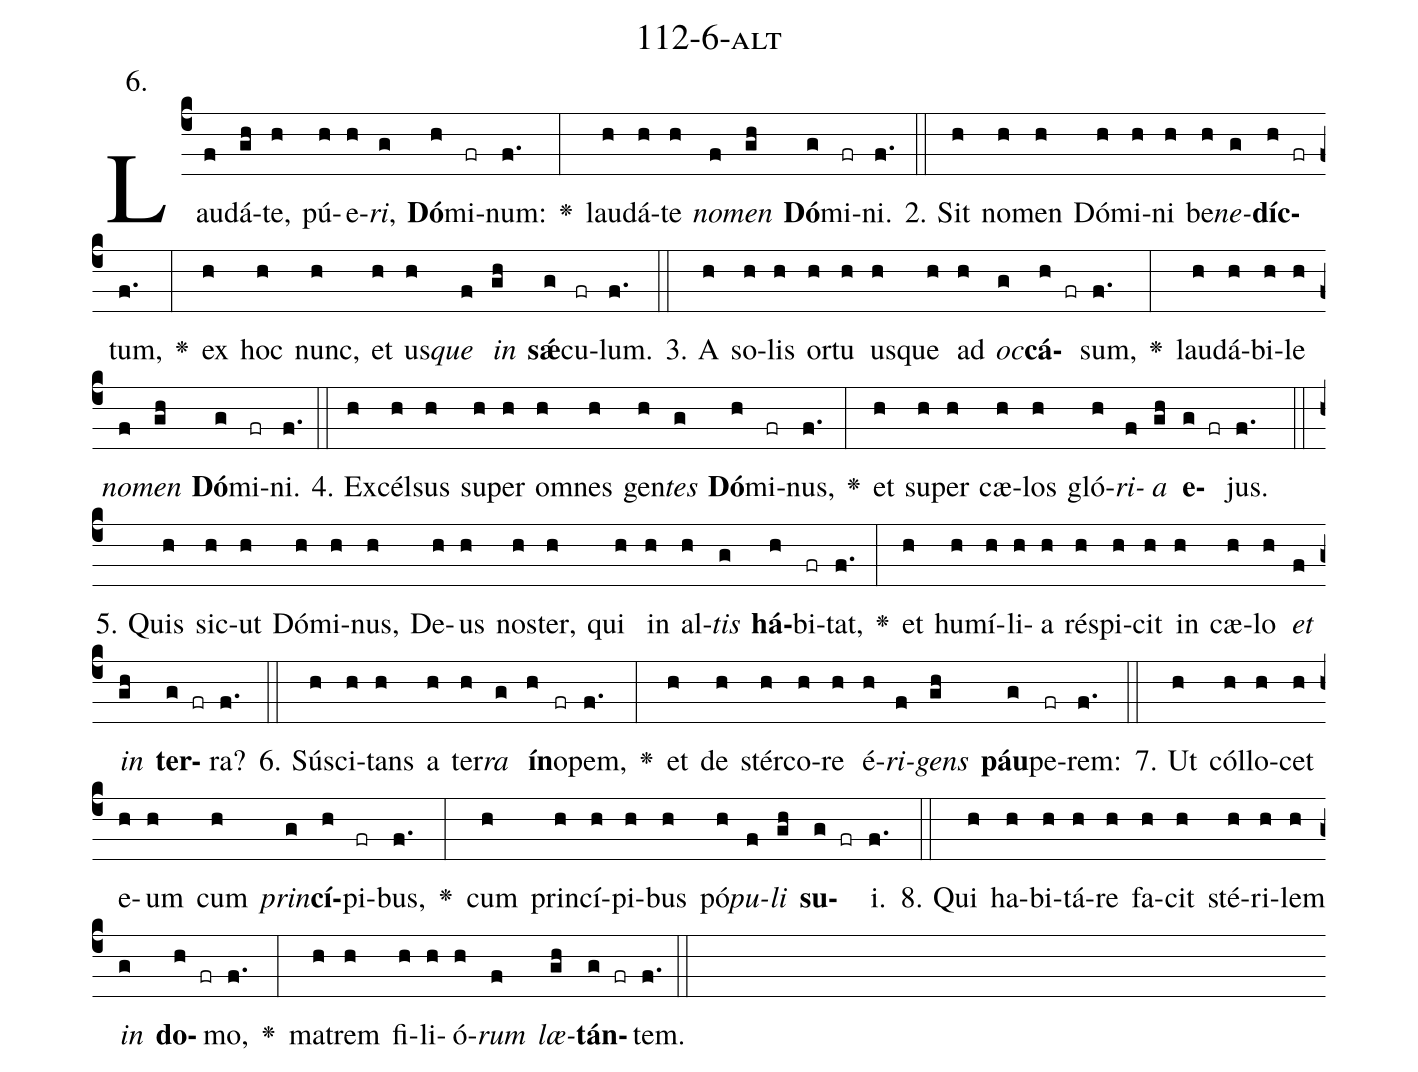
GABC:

name: 112-6-alt;
annotation: 6.;
%%
(c4)Lau(f)dá(gh)te,(h) pú(h)e(h)<i>ri</i>,(g) <b>Dó</b>(h)mi(fr)num:(f.) <v>\greheightstar</v>(:) lau(h)dá(h)te(h) <i>no</i>(f)<i>men</i>(gh) <b>Dó</b>(g)mi(fr)ni.(f.) (::)
2. Sit(h) no(h)men(h) Dó(h)mi(h)ni(h) be(h)<i>ne</i>(g)<b>díc</b>(h fr)tum,(f.) <v>\greheightstar</v>(:) ex(h) hoc(h) nunc,(h) et(h) us(h)<i>que</i>(f) <i>in</i>(gh) <b>sǽ</b>(g)cu(fr)lum.(f.) (::)
3. A(h) so(h)lis(h) or(h)tu(h) us(h)que(h) ad(h) <i>oc</i>(g)<b>cá</b>(h fr)sum,(f.) <v>\greheightstar</v>(:) lau(h)dá(h)bi(h)le(h) <i>no</i>(f)<i>men</i>(gh) <b>Dó</b>(g)mi(fr)ni.(f.) (::)
4. Ex(h)cél(h)sus(h) su(h)per(h) om(h)nes(h) gen(h)<i>tes</i>(g) <b>Dó</b>(h)mi(fr)nus,(f.) <v>\greheightstar</v>(:) et(h) su(h)per(h) cæ(h)los(h) gló(h)<i>ri</i>(f)<i>a</i>(gh) <b>e</b>(g fr)jus.(f.) (::)
5. Quis(h) sic(h)ut(h) Dó(h)mi(h)nus,(h) De(h)us(h) nos(h)ter,(h) qui(h) in(h) al(h)<i>tis</i>(g) <b>há</b>(h)bi(fr)tat,(f.) <v>\greheightstar</v>(:) et(h) hu(h)mí(h)li(h)a(h) ré(h)spi(h)cit(h) in(h) cæ(h)lo(h) <i>et</i>(f) <i>in</i>(gh) <b>ter</b>(g fr)ra?(f.) (::)
6. Sú(h)sci(h)tans(h) a(h) ter(h)<i>ra</i>(g) <b>ín</b>(h)o(fr)pem,(f.) <v>\greheightstar</v>(:) et(h) de(h) stér(h)co(h)re(h) é(h)<i>ri</i>(f)<i>gens</i>(gh) <b>páu</b>(g)pe(fr)rem:(f.) (::)
7. Ut(h) cól(h)lo(h)cet(h) e(h)um(h) cum(h) <i>prin</i>(g)<b>cí</b>(h)pi(fr)bus,(f.) <v>\greheightstar</v>(:) cum(h) prin(h)cí(h)pi(h)bus(h) pó(h)<i>pu</i>(f)<i>li</i>(gh) <b>su</b>(g fr)i.(f.) (::)
8. Qui(h) ha(h)bi(h)tá(h)re(h) fa(h)cit(h) sté(h)ri(h)lem(h) <i>in</i>(g) <b>do</b>(h fr)mo,(f.) <v>\greheightstar</v>(:) ma(h)trem(h) fi(h)li(h)ó(h)<i>rum</i>(f) <i>læ</i>(gh)<b>tán</b>(g fr)tem.(f.) (::)
